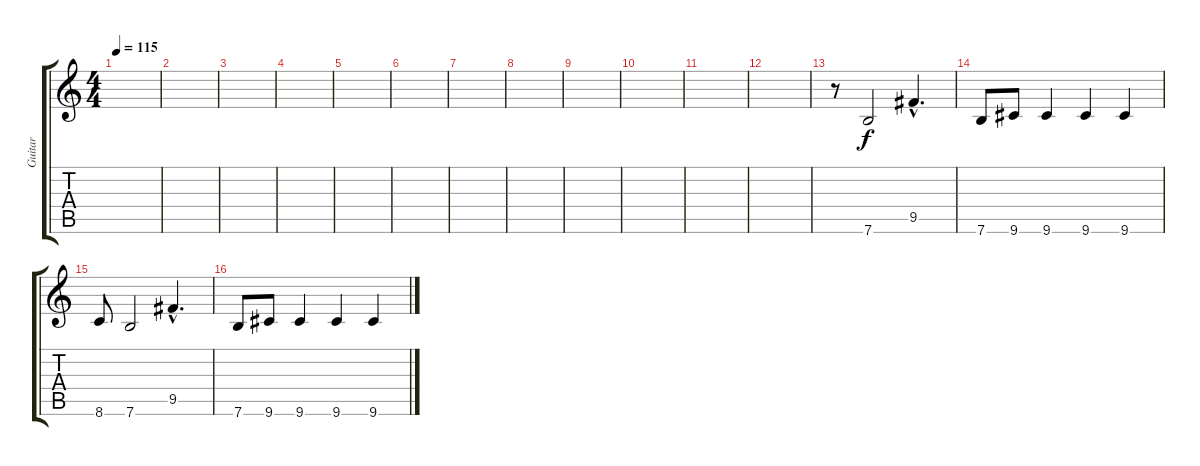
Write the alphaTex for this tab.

\track ("Guitar" "Guitar") {instrument overdrivenguitar}
\staff {score tabs}
\tuning (E4 B3 G3 D3 A2 E2) {hide}
\ts (4 4)
\tempo 115
\clef g2
\ks c
|
|
|
|
|
|
|
|
|
|
|
|
r.8 7.6.2 9.5{hac}.4{d} |
7.6.8 9.6.8 9.6.4 9.6.4 9.6.4 |
8.6.8 7.6.2 9.5{hac}.4{d} |
7.6.8 9.6.8 9.6.4 9.6.4 9.6.4
